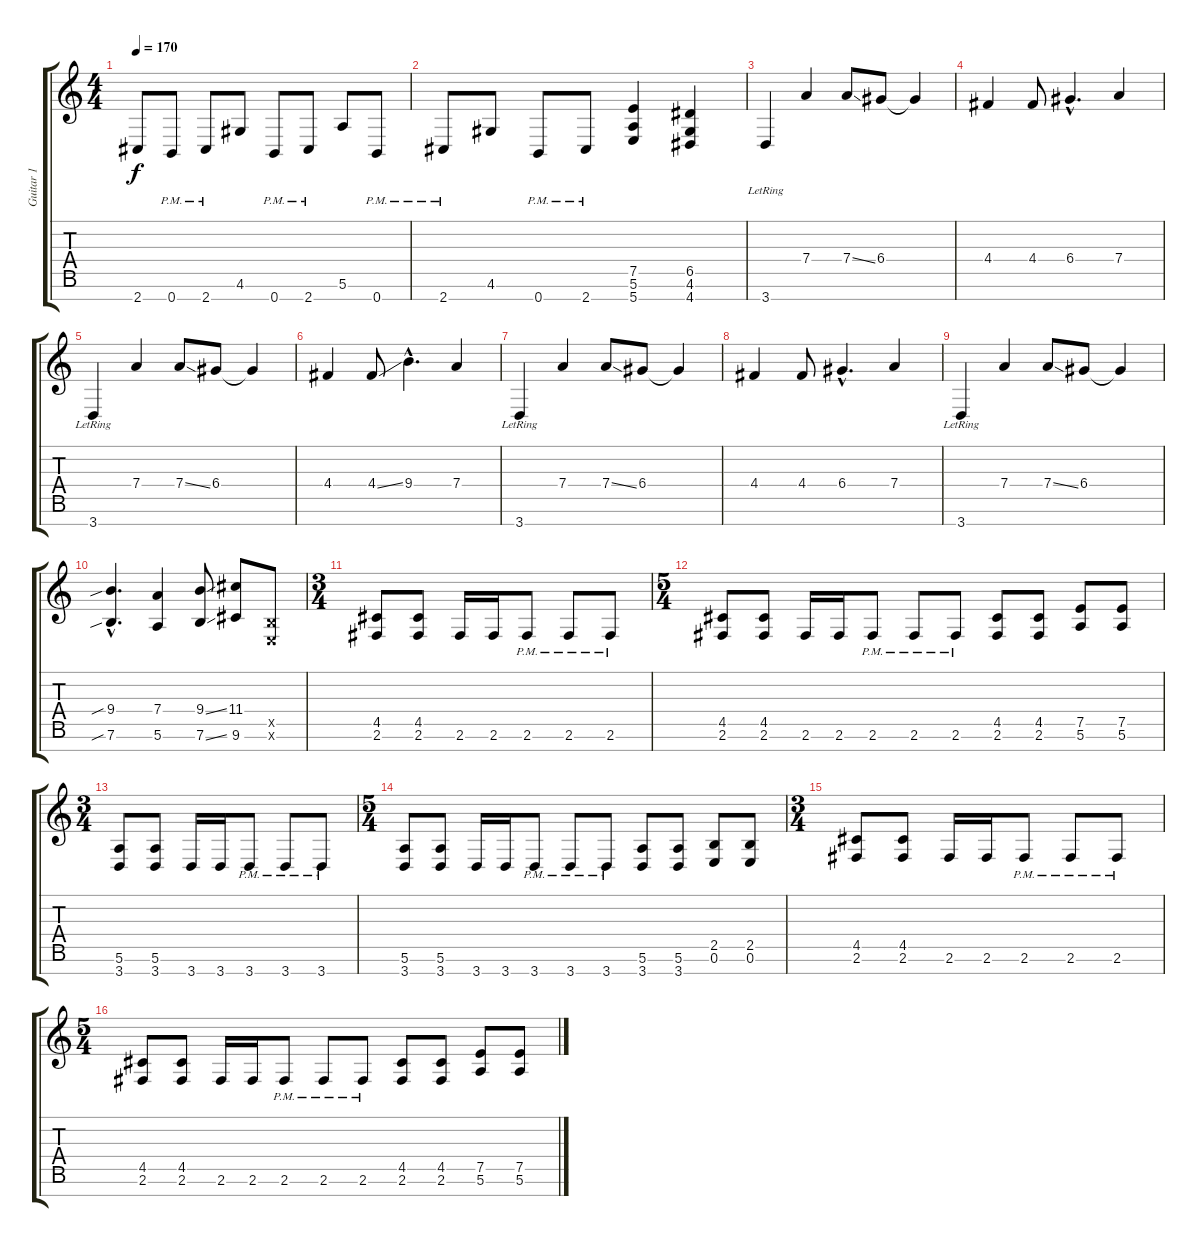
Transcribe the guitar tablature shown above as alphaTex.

\track ("Guitar 1" "Guitar 1") {instrument distortionguitar}
\staff {score tabs}
\tuning (E4 B3 G3 D3 A2 E2 B1) {hide}
\ts (4 4)
\tempo 170
\clef g2
\ks c
2.7.8{dy f} 0.7{pm}.8 2.7{pm}.8 4.6.8 0.7{pm}.8 2.7{pm}.8 5.6.8 0.7{pm}.8 |
2.7{pm}.8 4.6.8 0.7{pm}.8 2.7{pm}.8 (7.5 5.6 5.7).4 (6.5 4.6 4.7).4 |
\section ("" "")
3.7{lr}.4 7.4.4 7.4{ss}.8 6.4.8 6.4{t}.4 |
4.4.4 4.4.8 6.4{hac}.4{d} 7.4.4 |
3.7{lr}.4 7.4.4 7.4{ss}.8 6.4.8 6.4{t}.4 |
4.4.4 4.4{ss}.8 9.4{hac}.4{d} 7.4.4 |
3.7{lr}.4 7.4.4 7.4{ss}.8 6.4.8 6.4{t}.4 |
4.4.4 4.4.8 6.4{hac}.4{d} 7.4.4 |
3.7{lr}.4 7.4.4 7.4{ss}.8 6.4.8 6.4{t}.4 |
(9.4{sib hac} 7.6{sib hac}).4{d} (7.4 5.6).4 (9.4{ss} 7.6{ss}).8 (11.4 9.6).8 (2.5{x} 0.6{x}).8 |
\ts (3 4)
\section ("" "")
(4.5 2.6).8 (4.5 2.6).8 2.6.16 2.6.16 2.6{pm}.8 2.6{pm}.8 2.6{pm}.8 |
\ts (5 4)
(4.5 2.6).8 (4.5 2.6).8 2.6.16 2.6.16 2.6{pm}.8 2.6{pm}.8 2.6{pm}.8 (4.5 2.6).8 (4.5 2.6).8 (7.5 5.6).8 (7.5 5.6).8 |
\ts (3 4)
(5.6 3.7).8 (5.6 3.7).8 3.7.16 3.7.16 3.7{pm}.8 3.7{pm}.8 3.7{pm}.8 |
\ts (5 4)
(5.6 3.7).8 (5.6 3.7).8 3.7.16 3.7.16 3.7{pm}.8 3.7{pm}.8 3.7{pm}.8 (5.6 3.7).8 (5.6 3.7).8 (2.5 0.6).8 (2.5 0.6).8 |
\ts (3 4)
(4.5 2.6).8 (4.5 2.6).8 2.6.16 2.6.16 2.6{pm}.8 2.6{pm}.8 2.6{pm}.8 |
\ts (5 4)
(4.5 2.6).8 (4.5 2.6).8 2.6.16 2.6.16 2.6{pm}.8 2.6{pm}.8 2.6{pm}.8 (4.5 2.6).8 (4.5 2.6).8 (7.5 5.6).8 (7.5 5.6).8
